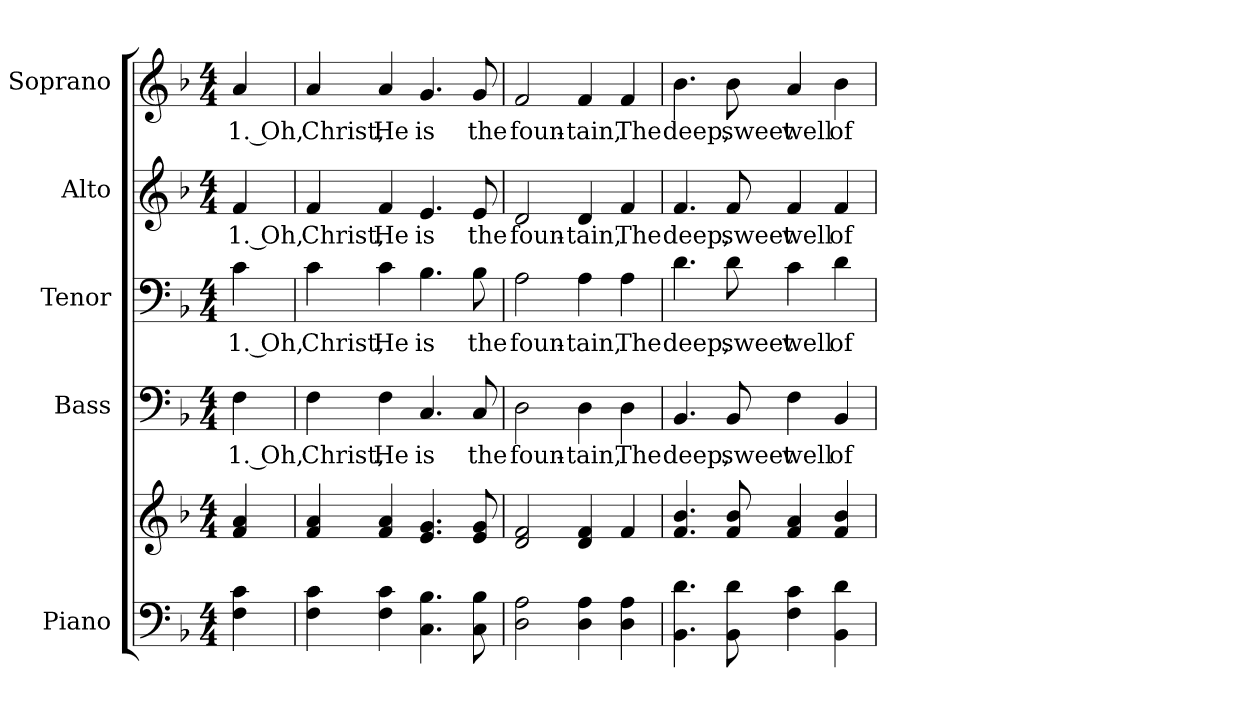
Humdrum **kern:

**kern	**kern	**kern	**text	**kern	**text	**kern	**text	**kern	**text
*part5	*part5	*part4	*part4	*part3	*part3	*part2	*part2	*part1	*part1
*staff6	*staff5	*staff4	*staff4	*staff3	*staff3	*staff2	*staff2	*staff1	*staff1
*I"Piano	*	*I"Bass	*	*I"Tenor	*	*I"Alto	*	*I"Soprano	*
*I'Pno.	*	*I'B.	*	*I'T.	*	*I'A.	*	*I'S.	*
!!LO:PB:g=z
*clefF4	*clefG2	*clefF4	*	*clefF4	*	*clefG2	*	*clefG2	*
*k[b-]	*k[b-]	*k[b-]	*	*k[b-]	*	*k[b-]	*	*k[b-]	*
*F:	*F:	*F:	*	*F:	*	*F:	*	*F:	*
*M4/4	*M4/4	*M4/4	*	*M4/4	*	*M4/4	*	*M4/4	*
*MM140	*MM140	*MM140	*	*MM140	*	*MM140	*	*MM140	*
=1	=1	=1	=1	=1	=1	=1	=1	=1	=1
!	!	!	!LO:LY:b:color=#000000	!	!	!	!	!	!
!	!	!	!	!	!LO:LY:b:color=#000000	!	!	!	!
!	!	!	!	!	!	!	!LO:LY:b:color=#000000	!	!
!	!	!	!	!	!	!	!	!	!LO:LY:b:color=#000000
4Fi\ 4ci	4fi/ 4ai	4Fi\	1. Oh,	4ci\	1. Oh,	4fi/	1. Oh,	4ai/	1. Oh,
=2	=2	=2	=2	=2	=2	=2	=2	=2	=2
!	!	!	!LO:LY:b:color=#000000	!	!	!	!	!	!
!	!	!	!	!	!LO:LY:b:color=#000000	!	!	!	!
!	!	!	!	!	!	!	!LO:LY:b:color=#000000	!	!
!	!	!	!	!	!	!	!	!	!LO:LY:b:color=#000000
4Fi\ 4ci	4fi/ 4ai	4Fi\	Christ,	4ci\	Christ,	4fi/	Christ,	4ai/	Christ,
!	!	!	!LO:LY:b:color=#000000	!	!	!	!	!	!
!	!	!	!	!	!LO:LY:b:color=#000000	!	!	!	!
!	!	!	!	!	!	!	!LO:LY:b:color=#000000	!	!
!	!	!	!	!	!	!	!	!	!LO:LY:b:color=#000000
4Fi\ 4ci	4fi/ 4ai	4Fi\	He	4ci\	He	4fi/	He	4ai/	He
!	!	!	!LO:LY:b:color=#000000	!	!	!	!	!	!
!	!	!	!	!	!LO:LY:b:color=#000000	!	!	!	!
!	!	!	!	!	!	!	!LO:LY:b:color=#000000	!	!
!	!	!	!	!	!	!	!	!	!LO:LY:b:color=#000000
4.Ci\ 4.B-i	4.ei/ 4.gi	4.Ci/	is	4.B-i\	is	4.ei/	is	4.gi/	is
!	!	!	!LO:LY:b:color=#000000	!	!	!	!	!	!
!	!	!	!	!	!LO:LY:b:color=#000000	!	!	!	!
!	!	!	!	!	!	!	!LO:LY:b:color=#000000	!	!
!	!	!	!	!	!	!	!	!	!LO:LY:b:color=#000000
8Ci\ 8B-i	8ei/ 8gi	8Ci/	the	8B-i\	the	8ei/	the	8gi/	the
=3	=3	=3	=3	=3	=3	=3	=3	=3	=3
!	!	!	!LO:LY:b:color=#000000	!	!	!	!	!	!
!	!	!	!	!	!LO:LY:b:color=#000000	!	!	!	!
!	!	!	!	!	!	!	!LO:LY:b:color=#000000	!	!
!	!	!	!	!	!	!	!	!	!LO:LY:b:color=#000000
2Di\ 2Ai	2di/ 2fi	2Di\	foun-	2Ai\	foun-	2di/	foun-	2fi/	foun-
!	!	!	!LO:LY:b:color=#000000	!	!	!	!	!	!
!	!	!	!	!	!LO:LY:b:color=#000000	!	!	!	!
!	!	!	!	!	!	!	!LO:LY:b:color=#000000	!	!
!	!	!	!	!	!	!	!	!	!LO:LY:b:color=#000000
4Di\ 4Ai	4di/ 4fi	4Di\	-tain,	4Ai\	-tain,	4di/	-tain,	4fi/	-tain,
!	!	!	!LO:LY:b:color=#000000	!	!	!	!	!	!
!	!	!	!	!	!LO:LY:b:color=#000000	!	!	!	!
!	!	!	!	!	!	!	!LO:LY:b:color=#000000	!	!
!	!	!	!	!	!	!	!	!	!LO:LY:b:color=#000000
4Di\ 4Ai	4fi/	4Di\	The	4Ai\	The	4fi/	The	4fi/	The
!!LO:PB:g=z
=4	=4	=4	=4	=4	=4	=4	=4	=4	=4
!	!	!	!LO:LY:b:color=#000000	!	!	!	!	!	!
!	!	!	!	!	!LO:LY:b:color=#000000	!	!	!	!
!	!	!	!	!	!	!	!LO:LY:b:color=#000000	!	!
!	!	!	!	!	!	!	!	!	!LO:LY:b:color=#000000
4.BB-i\ 4.di	4.fi/ 4.b-i	4.BB-i/	deep,	4.di\	deep,	4.fi/	deep,	4.b-i\	deep,
!	!	!	!LO:LY:b:color=#000000	!	!	!	!	!	!
!	!	!	!	!	!LO:LY:b:color=#000000	!	!	!	!
!	!	!	!	!	!	!	!LO:LY:b:color=#000000	!	!
!	!	!	!	!	!	!	!	!	!LO:LY:b:color=#000000
8BB-i\ 8di	8fi/ 8b-i	8BB-i/	sweet	8di\	sweet	8fi/	sweet	8b-i\	sweet
!	!	!	!LO:LY:b:color=#000000	!	!	!	!	!	!
!	!	!	!	!	!LO:LY:b:color=#000000	!	!	!	!
!	!	!	!	!	!	!	!LO:LY:b:color=#000000	!	!
!	!	!	!	!	!	!	!	!	!LO:LY:b:color=#000000
4Fi\ 4ci	4fi/ 4ai	4Fi\	well	4ci\	well	4fi/	well	4ai/	well
!	!	!	!LO:LY:b:color=#000000	!	!	!	!	!	!
!	!	!	!	!	!LO:LY:b:color=#000000	!	!	!	!
!	!	!	!	!	!	!	!LO:LY:b:color=#000000	!	!
!	!	!	!	!	!	!	!	!	!LO:LY:b:color=#000000
4BB-i\ 4di	4fi/ 4b-i	4BB-i/	of	4di\	of	4fi/	of	4b-i\	of
=	=	=	=	=	=	=	=	=	=
*-	*-	*-	*-	*-	*-	*-	*-	*-	*-
